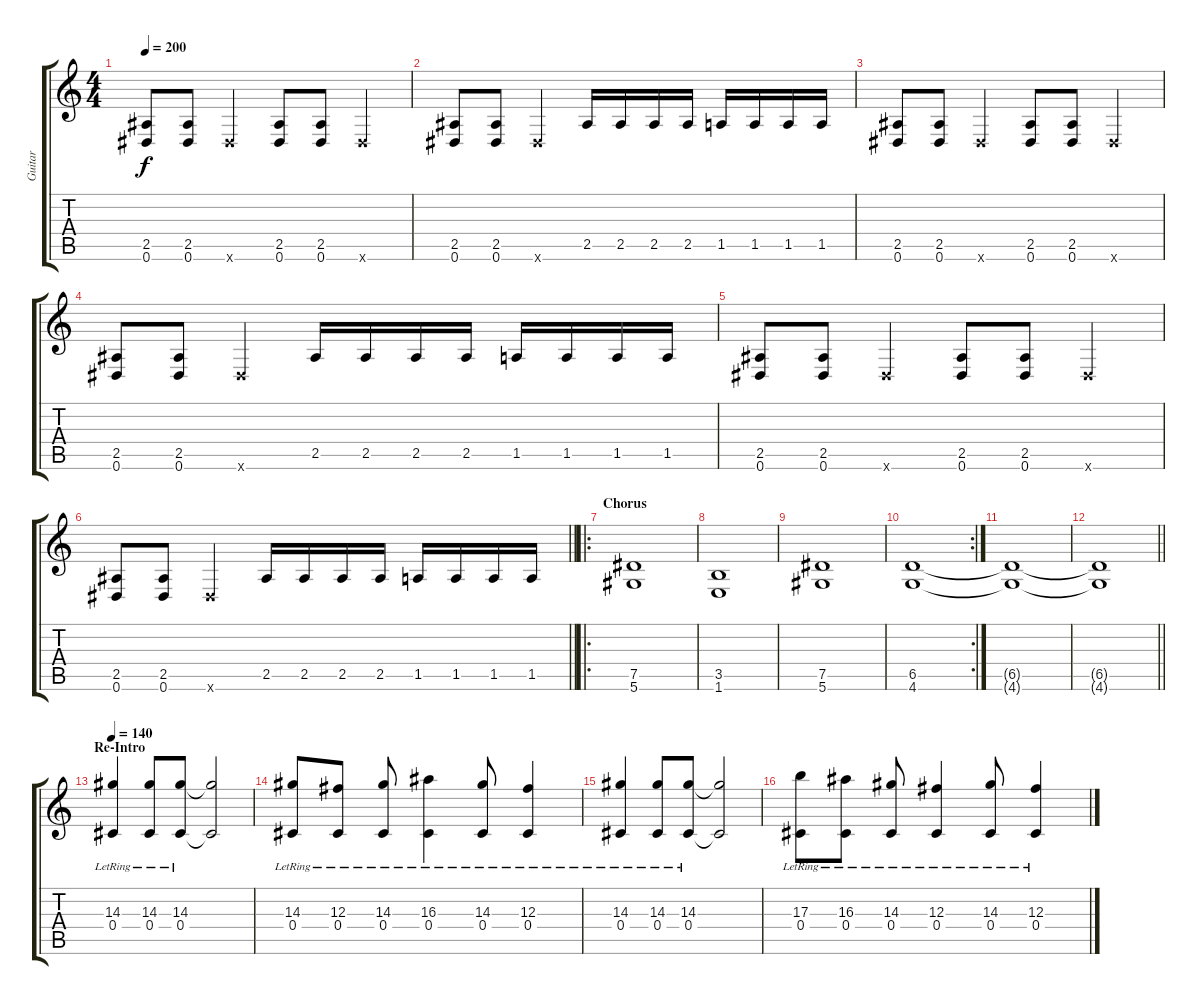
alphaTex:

\track ("Guitar" "Guitar") {instrument acousticguitarsteel}
\staff {score tabs}
\tuning (Eb4 Bb3 Gb3 Db3 Ab2 Eb2) {hide}
\ts (4 4)
\tempo 200
\clef g2
\ks c
(2.5 0.6).8{dy f} (2.5 0.6).8 0.6{x}.4 (2.5 0.6).8 (2.5 0.6).8 0.6{x}.4 |
(2.5 0.6).8 (2.5 0.6).8 0.6{x}.4 2.5.16 2.5.16 2.5.16 2.5.16 1.5.16 1.5.16 1.5.16 1.5.16 |
(2.5 0.6).8 (2.5 0.6).8 0.6{x}.4 (2.5 0.6).8 (2.5 0.6).8 0.6{x}.4 |
(2.5 0.6).8 (2.5 0.6).8 0.6{x}.4 2.5.16 2.5.16 2.5.16 2.5.16 1.5.16 1.5.16 1.5.16 1.5.16 |
(2.5 0.6).8 (2.5 0.6).8 0.6{x}.4 (2.5 0.6).8 (2.5 0.6).8 0.6{x}.4 |
\barLineRight lightlight
(2.5 0.6).8 (2.5 0.6).8 0.6{x}.4 2.5.16 2.5.16 2.5.16 2.5.16 1.5.16 1.5.16 1.5.16 1.5.16 |
\ro
\section ("" "Chorus")
(7.5 5.6).1 |
(3.5 1.6).1 |
(7.5 5.6).1 |
\rc 2
(6.5 4.6).1 |
(6.5{t} 4.6{t}).1{volume 0} |
\barLineRight lightlight
(6.5{t} 4.6{t}).1 |
\section ("" "Re-Intro")
\tempo 140
(14.3 0.4{lr}).4{volume 13 instrument acousticguitarsteel} (14.3 0.4{lr}).8 (14.3 0.4{lr}).8 (14.3{t} 0.4{t}).2 |
(14.3 0.4{lr}).8 (12.3 0.4{lr}).8 (14.3 0.4{lr}).8 (16.3 0.4{lr}).4 (14.3 0.4{lr}).8 (12.3 0.4{lr}).4 |
(14.3 0.4{lr}).4 (14.3 0.4{lr}).8 (14.3 0.4{lr}).8 (14.3{t} 0.4{t}).2 |
(17.3 0.4{lr}).8 (16.3 0.4{lr}).8 (14.3 0.4{lr}).8 (12.3 0.4{lr}).4 (14.3 0.4{lr}).8 (12.3 0.4{lr}).4
